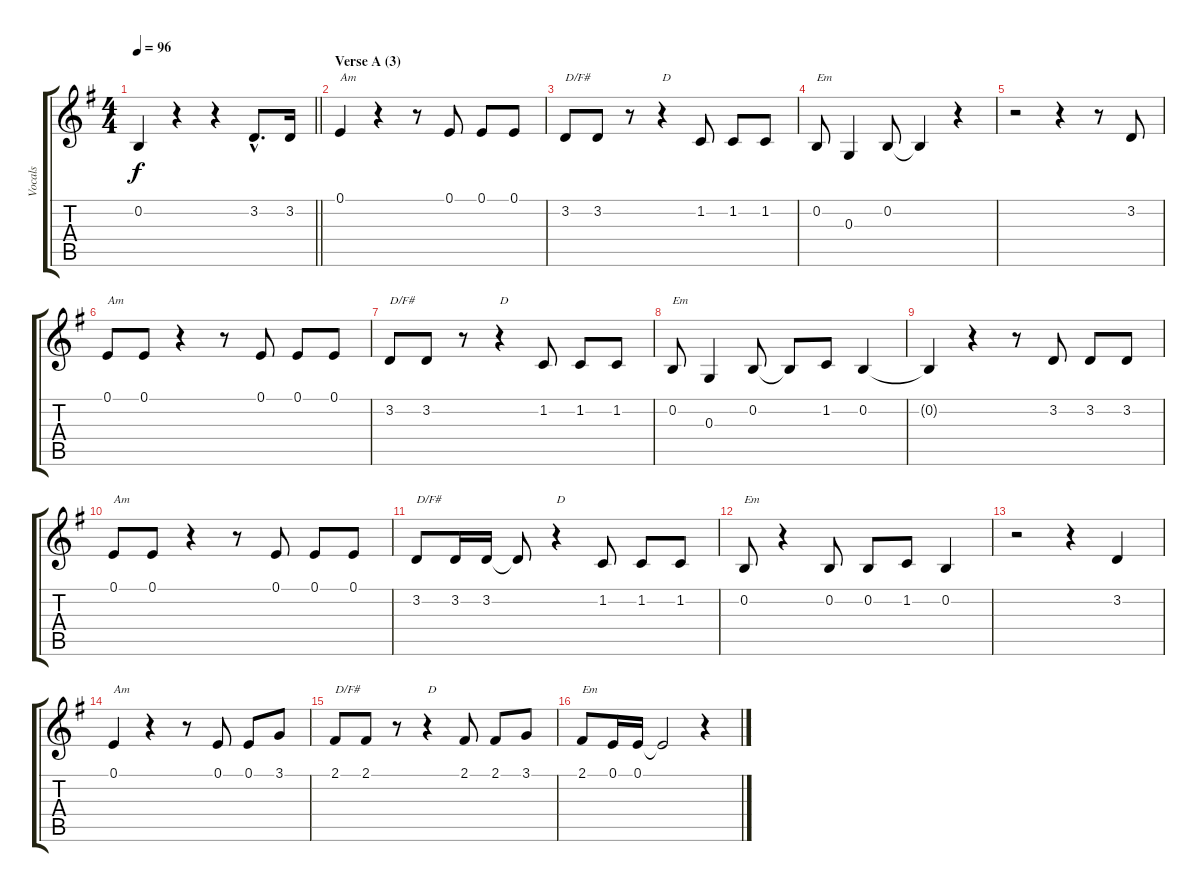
\track ("Vocals" "Vocals") {instrument sopranosax}
\staff {score tabs}
\tuning (E4 B3 G3 D3 A2 E2) {hide}
\ts (4 4)
\tempo 96
\clef g2
\barLineRight lightlight
\ks eminor
0.2{t}.4{dy f} r.4 r.4 3.2{hac}.8{d} 3.2.16 |
\section ("" "Verse A (3)")
0.1.4{txt "Am"} r.4 r.8 0.1.8 0.1.8 0.1.8 |
3.2.8{txt "D/F#"} 3.2.8 r.8 r.4{txt "D"} 1.2.8 1.2.8 1.2.8 |
0.2.8{txt "Em"} 0.3.4 0.2.8 0.2{t}.4 r.4 |
r.2 r.4 r.8 3.2.8 |
0.1.8{txt "Am"} 0.1.8 r.4 r.8 0.1.8 0.1.8 0.1.8 |
3.2.8{txt "D/F#"} 3.2.8 r.8 r.4{txt "D"} 1.2.8 1.2.8 1.2.8 |
0.2.8{txt "Em"} 0.3.4 0.2.8 0.2{t}.8 1.2.8 0.2.4 |
0.2{t}.4 r.4 r.8 3.2.8 3.2.8 3.2.8 |
0.1.8{txt "Am"} 0.1.8 r.4 r.8 0.1.8 0.1.8 0.1.8 |
3.2.8{txt "D/F#"} 3.2.16 3.2.16 3.2{t}.8 r.4{txt "D"} 1.2.8 1.2.8 1.2.8 |
0.2.8{txt "Em"} r.4 0.2.8 0.2.8 1.2.8 0.2.4 |
r.2 r.4 3.2.4 |
0.1.4{txt "Am"} r.4 r.8 0.1.8 0.1.8 3.1.8 |
2.1.8{txt "D/F#"} 2.1.8 r.8 r.4{txt "D"} 2.1.8 2.1.8 3.1.8 |
2.1.8{txt "Em"} 0.1.16 0.1.16 0.1{t}.2 r.4
